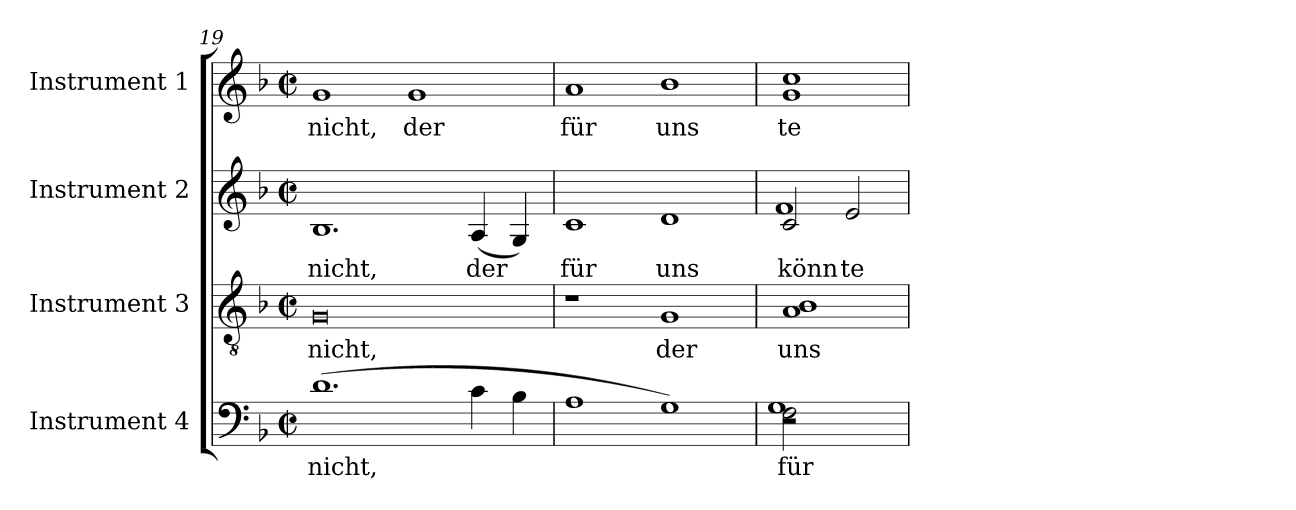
**kern	**text	**kern	**text	**kern	**text	**kern	**text
*part4	*part4	*part3	*part3	*part2	*part2	*part1	*part1
*staff4	*staff4	*staff3	*staff3	*staff2	*staff2	*staff1	*staff1
*I"Instrument 4	*	*I"Instrument 3	*	*I"Instrument 2	*	*I"Instrument 1	*
*clefF4	*	*clefGv2	*	*clefG2	*	*clefG2	*
*k[b-]	*	*k[b-]	*	*k[b-]	*	*k[b-]	*
*F:	*	*F:	*	*F:	*	*F:	*
*M2/2	*	*M2/2	*	*M2/2	*	*M2/2	*
*met(c|)	*	*met(c|)	*	*met(c|)	*	*met(c|)	*
=19	=19	=19	=19	=19	=19	=19	=19
!	!LO:LY:b	!	!LO:LY:b:cj	!	!LO:LY:b:cj	!	!LO:LY:b:cj
(>1.d	nicht,	0G	nicht,	1.B-	nicht,	1g	nicht,
!	!	!	!	!	!	!	!LO:LY:b:cj
.	.	.	.	.	.	1g	der
!	!	!	!	!	!LO:LY:b	!	!
4c\	.	.	.	(<4A/	der	.	.
4B-\	.	.	.	4G/)	.	.	.
=20	=20	=20	=20	=20	=20	=20	=20
!	!	!	!	!	!LO:LY:b:cj	!	!LO:LY:b:cj
1A	.	1r	.	1c	für	1a	für
!	!	!	!LO:LY:b:cj	!	!LO:LY:b:cj	!	!LO:LY:b:cj
1G)	.	1G	der	1d	uns	1b-	uns
=21	=21	=21	=21	=21	=21	=21	=21
*^	*	*	*	*	*	*	*
!	!	!LO:LY:b:cj	!	!	!	!	!	!
*	*^	*	*	*	*	*	*	*
!	!	!	!LO:LY:b:cj	!	!LO:LY:b:cj	!	!LO:LY:b	!	!LO:LY:b:cj
*	*	*	*	*	*	*^	*	*	*
2r	2F\	1G	für	1A 1B-	uns	(<2c/	1f)	könn	1cc 1g	te
!	!	!	!	!	!	!	!	!LO:LY:b:cj	!	!
2ryy	2ryy	.	.	.	.	2e/	.	te	.	.
*v	*v	*v	*	*	*	*v	*v	*	*	*
=	=	=	=	=	=	=	=
*-	*-	*-	*-	*-	*-	*-	*-
